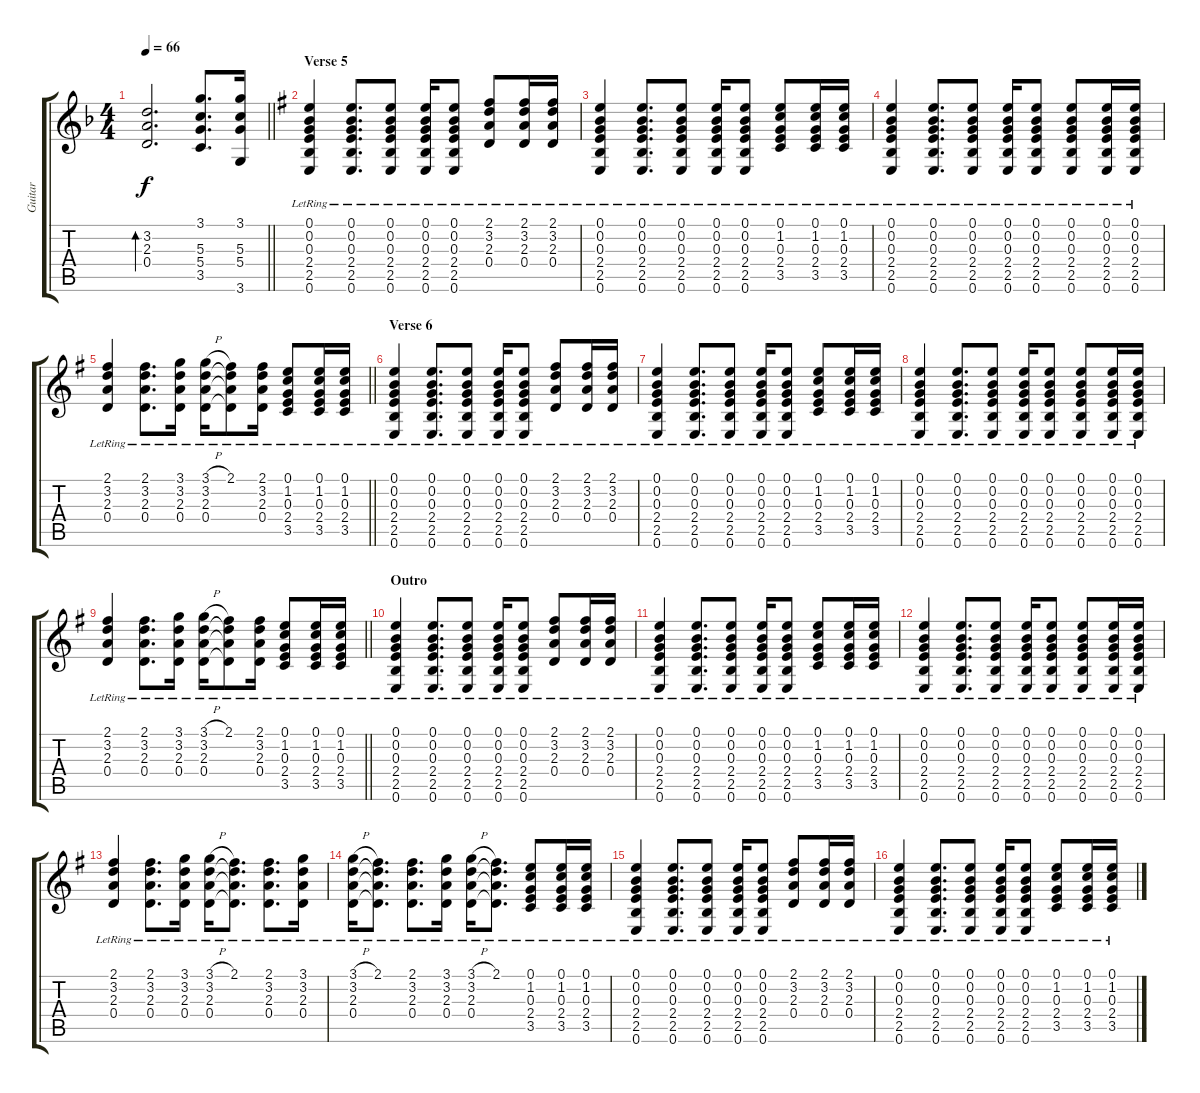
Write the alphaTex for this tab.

\track ("Guitar" "Guitar") {instrument acousticguitarsteel}
\staff {score tabs}
\tuning (E4 B3 G3 D3 A2 E2) {hide}
\ts (4 4)
\tempo 66
\clef g2
\barLineRight lightlight
\ks f
(3.2 2.3 0.4).2{d bd 120 dy f} (3.1 5.3 5.4 3.5).8{d} (3.1 5.3 5.4 3.6).16 |
\section ("" "Verse 5")
\ks g
(0.1{lr} 0.2 0.3{lr} 2.4{lr} 2.5 0.6).4 (0.1{lr} 0.2 0.3{lr} 2.4{lr} 2.5 0.6).8{d} (0.1{lr} 0.2 0.3{lr} 2.4{lr} 2.5 0.6).8 (0.1{lr} 0.2 0.3{lr} 2.4{lr} 2.5 0.6).16 (0.1{lr} 0.2 0.3{lr} 2.4{lr} 2.5 0.6).8 (2.1 3.2 2.3{lr} 0.4{lr}).8 (2.1 3.2 2.3{lr} 0.4{lr}).16 (2.1 3.2 2.3{lr} 0.4{lr}).16 |
(0.1{lr} 0.2 0.3{lr} 2.4{lr} 2.5 0.6).4 (0.1{lr} 0.2 0.3{lr} 2.4{lr} 2.5 0.6).8{d} (0.1{lr} 0.2 0.3{lr} 2.4{lr} 2.5 0.6).8 (0.1{lr} 0.2 0.3{lr} 2.4{lr} 2.5 0.6).16 (0.1{lr} 0.2 0.3{lr} 2.4{lr} 2.5 0.6).8 (0.1 1.2 0.3{lr} 2.4{lr} 3.5).8 (0.1 1.2 0.3{lr} 2.4{lr} 3.5).16 (0.1 1.2 0.3{lr} 2.4{lr} 3.5).16 |
(0.1{lr} 0.2 0.3{lr} 2.4{lr} 2.5 0.6).4 (0.1{lr} 0.2 0.3{lr} 2.4{lr} 2.5 0.6).8{d} (0.1{lr} 0.2 0.3{lr} 2.4{lr} 2.5 0.6).8 (0.1{lr} 0.2 0.3{lr} 2.4{lr} 2.5 0.6).16 (0.1{lr} 0.2 0.3{lr} 2.4{lr} 2.5 0.6).8 (0.1 0.2 0.3{lr} 2.4{lr} 2.5 0.6).8 (0.1 0.2 0.3{lr} 2.4{lr} 2.5 0.6).16 (0.1 0.2 0.3{lr} 2.4{lr} 2.5 0.6).16 |
\barLineRight lightlight
(2.1{lr} 3.2{lr} 2.3{lr} 0.4{lr}).4 (2.1{lr} 3.2{lr} 2.3{lr} 0.4{lr}).8{d} (3.1{lr} 3.2{lr} 2.3{lr} 0.4{lr}).16 (3.1{h lr} 3.2{lr} 2.3{lr} 0.4{lr}).16 (2.1{lr} 3.2{t} 2.3{t} 0.4{t}).8 (2.1{lr} 3.2{lr} 2.3{lr} 0.4{lr}).16 (0.1{lr} 1.2{lr} 0.3{lr} 2.4{lr} 3.5{lr}).8 (0.1{lr} 1.2{lr} 0.3{lr} 2.4{lr} 3.5{lr}).16 (0.1{lr} 1.2{lr} 0.3{lr} 2.4{lr} 3.5{lr}).16 |
\section ("" "Verse 6")
(0.1{lr} 0.2 0.3{lr} 2.4{lr} 2.5 0.6).4 (0.1{lr} 0.2 0.3{lr} 2.4{lr} 2.5 0.6).8{d} (0.1{lr} 0.2 0.3{lr} 2.4{lr} 2.5 0.6).8 (0.1{lr} 0.2 0.3{lr} 2.4{lr} 2.5 0.6).16 (0.1{lr} 0.2 0.3{lr} 2.4{lr} 2.5 0.6).8 (2.1 3.2 2.3{lr} 0.4{lr}).8 (2.1 3.2 2.3{lr} 0.4{lr}).16 (2.1 3.2 2.3{lr} 0.4{lr}).16 |
(0.1{lr} 0.2 0.3{lr} 2.4{lr} 2.5 0.6).4 (0.1{lr} 0.2 0.3{lr} 2.4{lr} 2.5 0.6).8{d} (0.1{lr} 0.2 0.3{lr} 2.4{lr} 2.5 0.6).8 (0.1{lr} 0.2 0.3{lr} 2.4{lr} 2.5 0.6).16 (0.1{lr} 0.2 0.3{lr} 2.4{lr} 2.5 0.6).8 (0.1 1.2 0.3{lr} 2.4{lr} 3.5).8 (0.1 1.2 0.3{lr} 2.4{lr} 3.5).16 (0.1 1.2 0.3{lr} 2.4{lr} 3.5).16 |
(0.1{lr} 0.2 0.3{lr} 2.4{lr} 2.5 0.6).4 (0.1{lr} 0.2 0.3{lr} 2.4{lr} 2.5 0.6).8{d} (0.1{lr} 0.2 0.3{lr} 2.4{lr} 2.5 0.6).8 (0.1{lr} 0.2 0.3{lr} 2.4{lr} 2.5 0.6).16 (0.1{lr} 0.2 0.3{lr} 2.4{lr} 2.5 0.6).8 (0.1 0.2 0.3{lr} 2.4{lr} 2.5 0.6).8 (0.1 0.2 0.3{lr} 2.4{lr} 2.5 0.6).16 (0.1 0.2 0.3{lr} 2.4{lr} 2.5 0.6).16 |
\barLineRight lightlight
(2.1{lr} 3.2{lr} 2.3{lr} 0.4{lr}).4 (2.1{lr} 3.2{lr} 2.3{lr} 0.4{lr}).8{d} (3.1{lr} 3.2{lr} 2.3{lr} 0.4{lr}).16 (3.1{h lr} 3.2{lr} 2.3{lr} 0.4{lr}).16 (2.1{lr} 3.2{t} 2.3{t} 0.4{t}).8 (2.1{lr} 3.2{lr} 2.3{lr} 0.4{lr}).16 (0.1{lr} 1.2{lr} 0.3{lr} 2.4{lr} 3.5{lr}).8 (0.1{lr} 1.2{lr} 0.3{lr} 2.4{lr} 3.5{lr}).16 (0.1{lr} 1.2{lr} 0.3{lr} 2.4{lr} 3.5{lr}).16 |
\section ("" "Outro")
(0.1{lr} 0.2 0.3{lr} 2.4{lr} 2.5 0.6).4 (0.1{lr} 0.2 0.3{lr} 2.4{lr} 2.5 0.6).8{d} (0.1{lr} 0.2 0.3{lr} 2.4{lr} 2.5 0.6).8 (0.1{lr} 0.2 0.3{lr} 2.4{lr} 2.5 0.6).16 (0.1{lr} 0.2 0.3{lr} 2.4{lr} 2.5 0.6).8 (2.1 3.2 2.3{lr} 0.4{lr}).8 (2.1 3.2 2.3{lr} 0.4{lr}).16 (2.1 3.2 2.3{lr} 0.4{lr}).16 |
(0.1{lr} 0.2 0.3{lr} 2.4{lr} 2.5 0.6).4 (0.1{lr} 0.2 0.3{lr} 2.4{lr} 2.5 0.6).8{d} (0.1{lr} 0.2 0.3{lr} 2.4{lr} 2.5 0.6).8 (0.1{lr} 0.2 0.3{lr} 2.4{lr} 2.5 0.6).16 (0.1{lr} 0.2 0.3{lr} 2.4{lr} 2.5 0.6).8 (0.1 1.2 0.3{lr} 2.4{lr} 3.5).8 (0.1 1.2 0.3{lr} 2.4{lr} 3.5).16 (0.1 1.2 0.3{lr} 2.4{lr} 3.5).16 |
(0.1{lr} 0.2 0.3{lr} 2.4{lr} 2.5 0.6).4 (0.1{lr} 0.2 0.3{lr} 2.4{lr} 2.5 0.6).8{d} (0.1{lr} 0.2 0.3{lr} 2.4{lr} 2.5 0.6).8 (0.1{lr} 0.2 0.3{lr} 2.4{lr} 2.5 0.6).16 (0.1{lr} 0.2 0.3{lr} 2.4{lr} 2.5 0.6).8 (0.1 0.2 0.3{lr} 2.4{lr} 2.5 0.6).8 (0.1 0.2 0.3{lr} 2.4{lr} 2.5 0.6).16 (0.1 0.2 0.3{lr} 2.4{lr} 2.5 0.6).16 |
(2.1{lr} 3.2{lr} 2.3{lr} 0.4{lr}).4 (2.1{lr} 3.2{lr} 2.3{lr} 0.4{lr}).8{d} (3.1{lr} 3.2{lr} 2.3{lr} 0.4{lr}).16 (3.1{h lr} 3.2{lr} 2.3{lr} 0.4{lr}).16 (2.1{lr} 3.2{t} 2.3{t} 0.4{t}).8{d} (2.1{lr} 3.2{lr} 2.3{lr} 0.4{lr}).8{d} (3.1{lr} 3.2{lr} 2.3{lr} 0.4{lr}).16 |
(3.1{h lr} 3.2{lr} 2.3{lr} 0.4{lr}).16 (2.1{lr} 3.2{t} 2.3{t} 0.4{t}).8{d} (2.1{lr} 3.2{lr} 2.3{lr} 0.4{lr}).8{d} (3.1{lr} 3.2{lr} 2.3{lr} 0.4{lr}).16 (3.1{h lr} 3.2{lr} 2.3{lr} 0.4{lr}).16 (2.1{lr} 3.2{t} 2.3{t} 0.4{t}).8{d} (0.1{lr} 1.2{lr} 0.3{lr} 2.4{lr} 3.5{lr}).8 (0.1{lr} 1.2{lr} 0.3{lr} 2.4{lr} 3.5{lr}).16 (0.1{lr} 1.2{lr} 0.3{lr} 2.4{lr} 3.5{lr}).16 |
(0.1{lr} 0.2 0.3{lr} 2.4{lr} 2.5 0.6).4 (0.1{lr} 0.2 0.3{lr} 2.4{lr} 2.5 0.6).8{d} (0.1{lr} 0.2 0.3{lr} 2.4{lr} 2.5 0.6).8 (0.1{lr} 0.2 0.3{lr} 2.4{lr} 2.5 0.6).16 (0.1{lr} 0.2 0.3{lr} 2.4{lr} 2.5 0.6).8 (2.1 3.2 2.3{lr} 0.4{lr}).8 (2.1 3.2 2.3{lr} 0.4{lr}).16 (2.1 3.2 2.3{lr} 0.4{lr}).16 |
(0.1{lr} 0.2 0.3{lr} 2.4{lr} 2.5 0.6).4 (0.1{lr} 0.2 0.3{lr} 2.4{lr} 2.5 0.6).8{d} (0.1{lr} 0.2 0.3{lr} 2.4{lr} 2.5 0.6).8 (0.1{lr} 0.2 0.3{lr} 2.4{lr} 2.5 0.6).16 (0.1{lr} 0.2 0.3{lr} 2.4{lr} 2.5 0.6).8 (0.1 1.2 0.3{lr} 2.4{lr} 3.5).8 (0.1 1.2 0.3{lr} 2.4{lr} 3.5).16 (0.1 1.2 0.3{lr} 2.4{lr} 3.5).16
